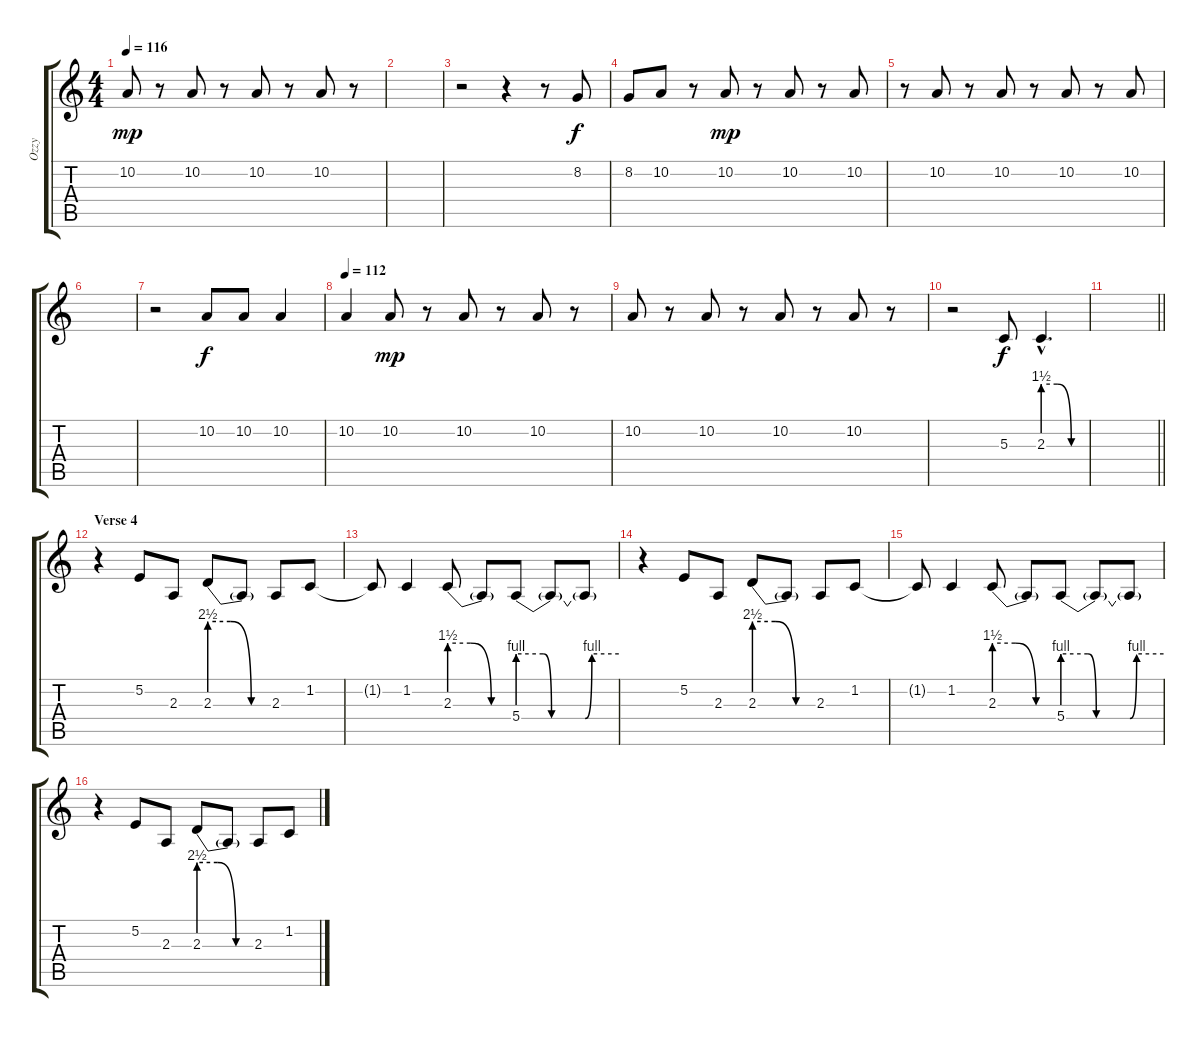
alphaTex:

\track ("Ozzy" "Ozzy") {instrument lead2sawtooth}
\staff {score tabs}
\tuning (E4 B3 G3 D3 A2 E2) {hide}
\ts (4 4)
\tempo 116
\clef g2
\ks c
10.2.8{dy mp} r.8 10.2.8 r.8 10.2.8 r.8 10.2.8 r.8 |
|
r.2 r.4 r.8 8.2.8{dy f} |
8.2.8 10.2.8 r.8 10.2.8{dy mp} r.8 10.2.8 r.8 10.2.8 |
r.8 10.2.8 r.8 10.2.8 r.8 10.2.8 r.8 10.2.8 |
|
r.2 10.2.8{dy f} 10.2.8 10.2.4 |
\tempo 112
10.2.4 10.2.8{dy mp} r.8 10.2.8 r.8 10.2.8 r.8 |
10.2.8 r.8 10.2.8 r.8 10.2.8 r.8 10.2.8 r.8 |
r.2 5.3.8{dy f} 2.3{be (custom 0 6 20 6 40 0 60 0) hac}.4{d} |
\barLineRight lightlight
|
\section ("" "Verse 4")
r.4 5.2.8 2.3.8 2.3{be (custom 0 10 20 10 40 0 60 0)}.8 2.3{t}.8 2.3.8 1.2.8 |
1.2{t}.8 1.2.4 2.3{be (custom 0 6 20 6 40 0 60 0)}.8 2.3{t}.8 5.4{be (custom 0 4 15 4 20 0 40 0 44 4 60 4)}.8 5.4{t}.8 5.4{t}.8 |
r.4 5.2.8 2.3.8 2.3{be (custom 0 10 20 10 40 0 60 0)}.8 2.3{t}.8 2.3.8 1.2.8 |
1.2{t}.8 1.2.4 2.3{be (custom 0 6 20 6 40 0 60 0)}.8 2.3{t}.8 5.4{be (custom 0 4 15 4 20 0 40 0 44 4 60 4)}.8 5.4{t}.8 5.4{t}.8 |
r.4 5.2.8 2.3.8 2.3{be (custom 0 10 20 10 40 0 60 0)}.8 2.3{t}.8 2.3.8 1.2.8
